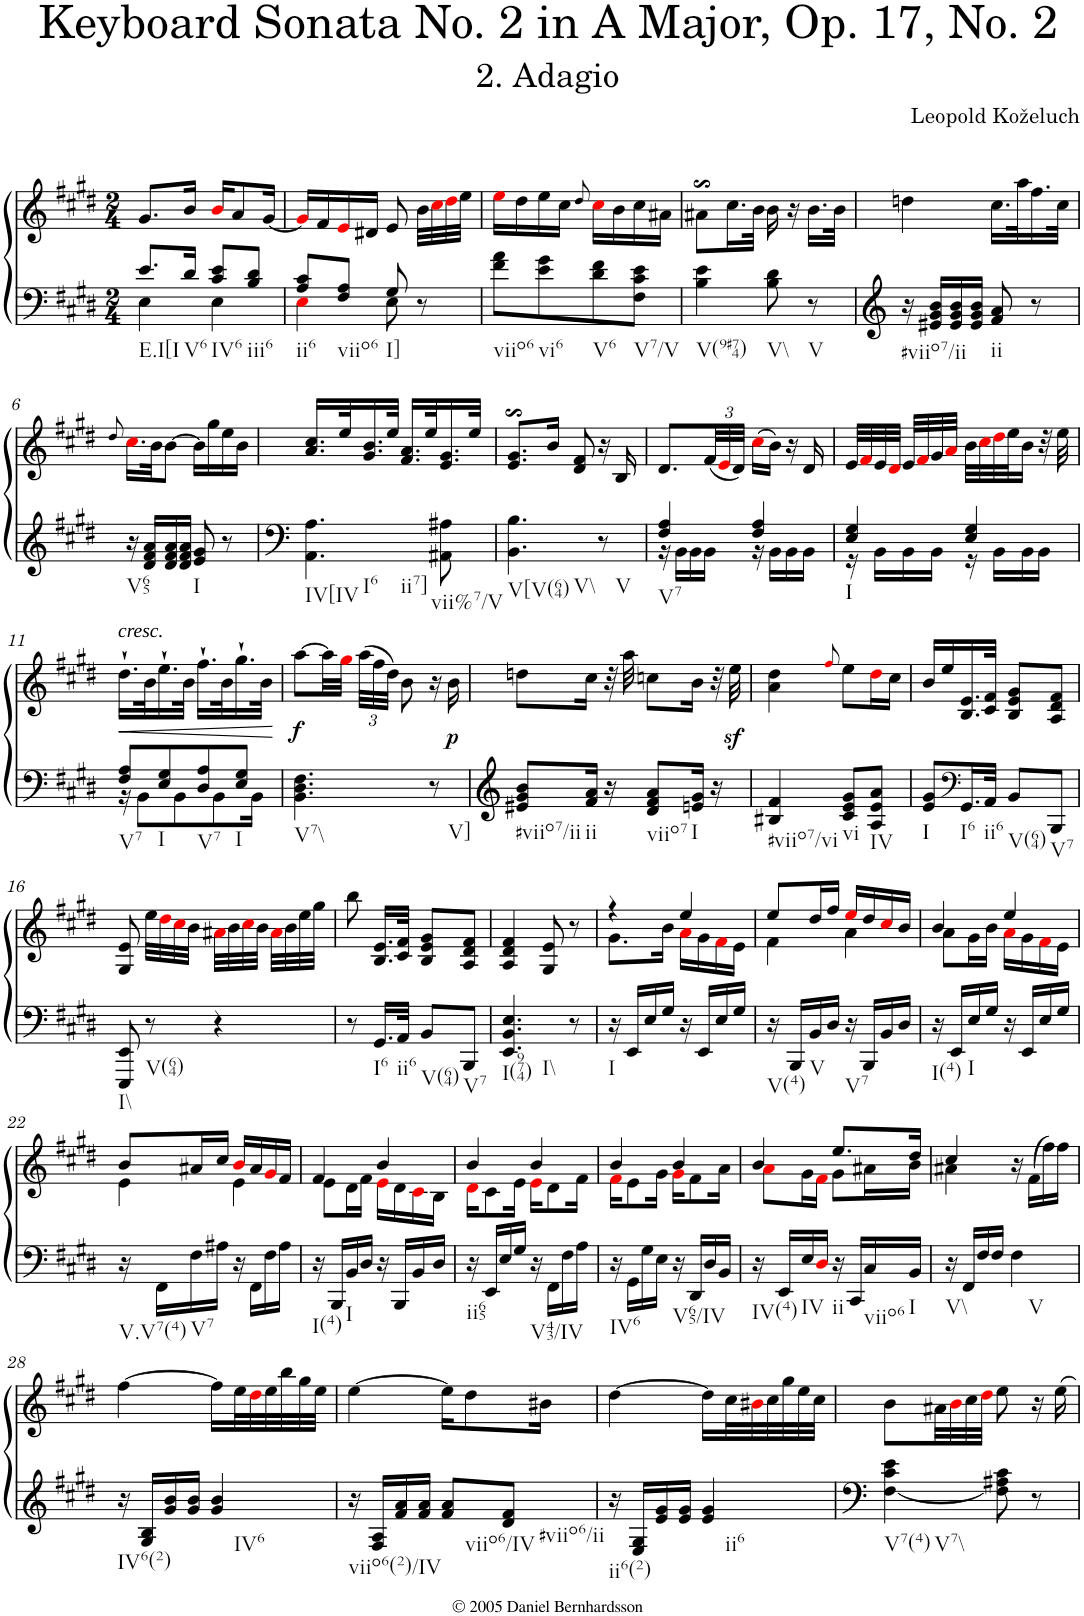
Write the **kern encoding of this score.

**kern	**kern	**dynam
*part1	*part1	*part1
*staff2	*staff1	*staff1/2
*I"Piano	*	*
*I'Pno.	*	*
*clefF4	*clefG2	*
*k[f#c#g#d#]	*k[f#c#g#d#]	*
*E:	*E:	*
*M2/4	*M2/4	*
=1	=1	=1
*^	*	*
!LO:TX:b:t=E.I[I	!	!	!
8.e/L	4E\	8.g#/L	.
!LO:TX:b:t=V6	!	!	!
16d#/Jk	.	16b/Jk	.
!LO:TX:b:t=IV6	!	!	!
8c#/ 8e/L	4E\	16bi/KL	.
.	.	8a/	.
!LO:TX:b:t=iii6	!	!	!
8B/ 8d#/J	.	.	.
.	.	[<16g#/Jk	.
=2	=2	=2	=2
!LO:TX:b:t=ii6	!	!	!
8A/ 8c#/L	4Ei\	16g#i/LL]	.
.	.	16f#/	.
!LO:TX:b:t=viio6	!	!	!
8F#/ 8A/J	.	16ei/	.
.	.	16d#X/JJ	.
!LO:TX:b:t=I]	!	!	!
8G#/	8E\	8e/	.
8r	8ryy	32b\LLL	.
.	.	32cc#i\	.
.	.	32dd#i\	.
.	.	32ee\JJJ	.
*v	*v	*	*
=3	=3	=3
!LO:TX:b:t=viio6	!	!
8f#\ 8a\L	16eei\LL	.
.	16dd#\	.
!LO:TX:b:t=vi6	!	!
8e\ 8g#\	16ee\	.
.	16cc#\JJ	.
.	8qdd#/	.
!LO:TX:b:t=V6	!	!
8d#\ 8f#\	16cc#i\LL	.
.	16b\	.
!LO:TX:b:t=V7/V	!	!
8F#\ 8c#\ 8e\J	16cc#\	.
.	16a#X\JJ	.
=4	=4	=4
!LO:TX:b:t=V(9#74)	!	!
4B\ 4e\	8a#Xs$sS\L	.
.	16.cc#\L	.
.	32b\JJk	.
!LO:TX:b:t=V\\	!	!
8B\ 8d#\	16b\	.
.	16r	.
!LO:TX:b:t=V	!	!
8r	16.b\LL	.
.	32b\JJk	.
=5	=5	=5
!LO:TX:b:t=#viio7/ii	!	!
16r	4ddn\	.
16e#X/ 16g#/ 16b/LL	.	.
16e#/ 16g#/ 16b/	.	.
16e#/ 16g#/ 16b/JJ	.	.
!LO:TX:b:t=ii	!	!
8f#/ 8a/	16.cc#\LL	.
.	32aa\K	.
8r	16.ff#\	.
.	32cc#\JJk	.
!!LO:LB:g=z
=6	=6	=6
.	8qdd#/	.
!LO:TX:b:t=V65	!	!
16r	16.cc#i\LL	.
16d#/ 16f#/ 16a/LL	.	.
.	32b\JK	.
16d#/ 16f#/ 16a/	[>8b\J	.
16d#/ 16f#/ 16a/JJ	.	.
!LO:TX:b:t=I	!	!
8e/ 8g#/	16b\LL]	.
.	16gg#\	.
8r	16ee\	.
.	16b\JJ	.
=7	=7	=7
!LO:TX:b:t=IV[IV	!	!
!LO:TX:b:t=I6	!	!
!LO:TX:b:t=ii7]	!	!
4.AA\ 4.A\	16.a/ 16.cc#/LL	.
.	32ee/K	.
.	16.g#/ 16.b/	.
.	32ee/JJk	.
.	16.f#/ 16.a/LL	.
.	32ee/K	.
!LO:TX:b:t=vii%7/V	!	!
8AA#X\ 8A#X\	16.e/ 16.g#/	.
.	32ee/JJk	.
=8	=8	=8
!LO:TX:b:t=V[V(64)	!	!
!LO:TX:b:t=V\\	!	!
4.BB\ 4.B\	8.e/s$SS 8.g#/s$SSL	.
.	16b/Jk	.
.	8d#/ 8f#/	.
!LO:TX:b:t=V	!	!
8r	16r	.
.	16B/	.
=9	=9	=9
*^	*	*
!LO:TX:b:t=V7	!	!	!
4F#/ 4A/	16r	8.d#/L	.
.	16BB\LL	.	.
.	16BB\	.	.
*	*	*Xbrackettup	*
.	16BB\JJ	(48f#/LL	.
.	.	48ei/	.
.	.	48d#/JJJ)	.
4F#/ 4A/	16r	(16cc#i\LL	.
.	16BB\LL	16b\JJ)	.
.	16BB\	16r	.
.	16BB\JJ	16d#/	.
=10	=10	=10	=10
!LO:TX:b:t=I	!	!	!
4E/ 4G#/	16r	32e/LLL	.
.	.	32f#i/	.
.	16BB\LL	32e/	.
.	.	32d#i/JJJ	.
.	16BB\	32e/LLL	.
.	.	32f#i/	.
.	16BB\JJ	32g#/	.
.	.	32ai/JJJ	.
4E/ 4G#/	16r	32b\LLL	.
.	.	32cc#i\	.
.	16BB\LL	32dd#i\	.
.	.	32ee\J	.
.	16BB\	16b\JJ	.
.	16BB\JJ	32r	.
.	.	32ee\	.
!!LO:LB:g=z
=11	=11	=11	=11
!	!	!LO:TX:a:i:t=cresc.	!
!LO:TX:b:t=V7	!	!	!
!	!	!	!LO:HP:b
8F#/ 8A/L	16r	16.dd#`\LL	<
.	8BB\L	.	.
.	.	32b\K	.
!LO:TX:b:t=I	!	!	!
8E/ 8G#/	.	16.ee`\	.
.	8BB\	.	.
.	.	32b\JJk	.
!LO:TX:b:t=V7	!	!	!
8D#/ 8A/	.	16.ff#`\LL	.
.	8BB\	.	.
.	.	32b\K	.
!LO:TX:b:t=I	!	!	!
8E/ 8G#/J	.	16.gg#`\	.
.	16BB\Jk	.	.
.	.	32b\JJk	.
*v	*v	*	*
.	.	[
=12	=12	=12
!LO:TX:b:t=V7\\	!	!
!	!	!LO:DY:b
4.BB\ 4.D#\ 4.F#\	[>8aa\L	f
.	32aa\LL]	.
.	32gg#i\JJJ	.
.	(48aa\LLL	.
.	48ff#\	.
.	48dd#\JJJ)	.
.	8b\	.
!LO:TX:b:t=V]	!	!
8r	16r	.
!	!	!LO:DY:b
.	16b\	p
=13	=13	=13
!LO:TX:b:t=#viio7/ii	!	!
8e#X/ 8g#/ 8b/L	8ddn\L	.
!LO:TX:b:t=ii	!	!
16f#/ 16a/Jk	16cc#\Jk	.
16r	32r	.
.	32aa\	.
!LO:TX:b:t=viio7	!	!
8d#/ 8f#/ 8a/L	8ccn\L	.
!LO:TX:b:t=I	!	!
16en/ 16g#/Jk	16b\Jk	.
16r	32r	.
.	32eez<\	.
=14	=14	=14
!LO:TX:b:t=#viio7/vi	!	!
4B#X/ 4f#/	4a\ 4dd#\	.
.	8qff#i/	.
!LO:TX:b:t=vi	!	!
8c#/ 8e/ 8g#/L	8ee\L	.
!LO:TX:b:t=IV	!	!
8A/ 8e/ 8a/J	16dd#i\L	.
.	16cc#\JJ	.
=15	=15	=15
!LO:TX:b:t=I	!	!
8e/ 8g#/L	16b/LL	.
.	16ee/	.
*clefF4	*	*
!LO:TX:b:t=I6	!	!
16.GG#/L	16.B/ 16.e/	.
!LO:TX:b:t=ii6	!	!
32AA/JJk	32c#/ 32f#/JJk	.
!LO:TX:b:t=V(64)	!	!
8BB/L	8B/ 8e/ 8g#/L	.
!LO:TX:b:t=V7	!	!
8BBB/J	8A/ 8d#/ 8f#/J	.
!!LO:LB:g=z
=16	=16	=16
!LO:TX:b:t=I\\	!	!
8EEE/ 8EE/	8G#/ 8e/	.
!LO:TX:b:t=V(64)	!	!
8r	32ee\LLL	.
.	32dd#i\	.
.	32cc#i\	.
.	32b\JJJ	.
4r	32a#Xi\LLL	.
.	32b\	.
.	32cc#i\	.
.	32b\JJJ	.
.	32a#i\LLL	.
.	32b\	.
.	32ee\	.
.	32gg#\JJJ	.
=17	=17	=17
8r	8bb\	.
!LO:TX:b:t=I6	!	!
16.GG#/LL	16.B/ 16.e/LL	.
!LO:TX:b:t=ii6	!	!
32AA/JJk	32c#/ 32f#/JJk	.
!LO:TX:b:t=V(64)	!	!
8BB/L	8B/ 8e/ 8g#/L	.
!LO:TX:b:t=V7	!	!
8BBB/J	8A/ 8d#/ 8f#/J	.
=18	=18	=18
!LO:TX:b:t=I(974)	!	!
!LO:TX:b:t=I\\	!	!
4.EE/ 4.BB/ 4.E/	4A/ 4d#/ 4f#/	.
.	8G#/ 8e/	.
8r	8r	.
=19	=19	=19
*	*^	*
!LO:TX:b:t=I	!	!	!
16r	4r	8.g#\L	.
16EE/LL	.	.	.
16E/	.	.	.
16G#/JJ	.	16b\Jk	.
16r	4ee/	16ai\LL	.
16EE/LL	.	16g#\	.
16E/	.	16f#i\	.
16G#/JJ	.	16e\JJ	.
=20	=20	=20	=20
!LO:TX:b:t=V(4)	!	!	!
16r	8ee/L	4f#\	.
16BBB/LL	.	.	.
!LO:TX:b:t=V	!	!	!
16BB/	16dd#/L	.	.
16D#/JJ	16ff#/JJ	.	.
!LO:TX:b:t=V7	!	!	!
16r	16eei/LL	4a\	.
16BBB/LL	16dd#/	.	.
16BB/	16cc#i/	.	.
16D#/JJ	16b/JJ	.	.
=21	=21	=21	=21
!LO:TX:b:t=I(4)	!	!	!
16r	4b/	8a\L	.
16EE/LL	.	.	.
!LO:TX:b:t=I	!	!	!
16E/	.	16g#\L	.
16G#/JJ	.	16b\JJ	.
16r	4ee/	16ai\LL	.
16EE/LL	.	16g#\	.
16E/	.	16f#i\	.
16G#/JJ	.	16e\JJ	.
!!LO:LB:g=z	!!
=22	=22	=22	=22
!LO:TX:b:t=V.V7(4)	!	!	!
16r	8b/L	4e\	.
16FF#\LL	.	.	.
!LO:TX:b:t=V7	!	!	!
16F#\	16a#X/L	.	.
16A#X\JJ	16cc#/JJ	.	.
16r	16bi/LL	4e\	.
16FF#\LL	16a#/	.	.
16F#\	16g#i/	.	.
16A#\JJ	16f#/JJ	.	.
=23	=23	=23	=23
!LO:TX:b:t=I(4)	!	!	!
16r	4f#/	8e\L	.
16BBB/LL	.	.	.
!LO:TX:b:t=I	!	!	!
16BB/	.	16d#\L	.
16D#/JJ	.	16f#\JJ	.
16r	4b/	16ei\LL	.
16BBB/LL	.	16d#\	.
16BB/	.	16c#i\	.
16D#/JJ	.	16B\JJ	.
=24	=24	=24	=24
!LO:TX:b:t=ii65	!	!	!
16r	4b/	16d#i\KL	.
16EE/LL	.	8c#\	.
16E/	.	.	.
16G#/JJ	.	16e\Jk	.
!LO:TX:b:t=V43/IV	!	!	!
16r	4b/	16ei\KL	.
16FF#\LL	.	8d#\	.
16F#\	.	.	.
16A\JJ	.	16f#\Jk	.
=25	=25	=25	=25
!LO:TX:b:t=IV6	!	!	!
16r	4b/	16f#i\KL	.
16GG#\LL	.	8e\	.
16G#\	.	.	.
16E\JJ	.	16g#\Jk	.
!LO:TX:b:t=V65/IV	!	!	!
16r	4b/	16g#i\KL	.
16DD#/LL	.	8f#\	.
16D#/	.	.	.
16BB/JJ	.	16a\Jk	.
=26	=26	=26	=26
!LO:TX:b:t=IV(4)	!	!	!
16r	4b/	8ai\L	.
16EE/LL	.	.	.
!LO:TX:b:t=IV	!	!	!
16E/	.	16g#\L	.
16D#i/JJ	.	16f#i\JJ	.
!LO:TX:b:t=ii	!	!	!
16r	8.ee/L	8g#\L	.
16CC#/LL	.	.	.
!LO:TX:b:t=viio6	!	!	!
16C#/	.	16a#X\L	.
!LO:TX:b:t=I	!	!	!
16BB/JJ	16dd#/Jk	16b\JJ	.
=27	=27	=27	=27
!LO:TX:b:t=V\\	!	!	!
16r	4cc#/	4a#X\	.
16FF#/LL	.	.	.
16F#/	.	.	.
16F#/JJ	.	.	.
!LO:TX:b:t=V	!	!	!
4F#\	16r	4ryy	.
.	(16f#\LL	.	.
.	16ff#\)	.	.
.	16ff#\JJ	.	.
*	*v	*v	*
!!LO:LB:g=z
=28	=28	=28
!LO:TX:b:t=IV6(2)	!	!
16r	[>4ff#\	.
16G#/ 16B/LL	.	.
16g#/ 16b/	.	.
16g#/ 16b/JJ	.	.
!LO:TX:b:t=IV6	!	!
4g#/ 4b/	16ff#\LL]	.
.	32ee\L	.
.	32dd#i\	.
.	32ee\	.
.	32bb\	.
.	32gg#\	.
.	32ee\JJJ	.
=29	=29	=29
!LO:TX:b:t=viio6(2)/IV	!	!
16r	[>4ee\	.
16F#/ 16A/LL	.	.
16f#/ 16a/	.	.
16f#/ 16a/JJ	.	.
!LO:TX:b:t=viio6/IV	!	!
8f#/ 8a/L	16ee\KL]	.
.	8dd#\	.
!LO:TX:b:t=#viio6/ii	!	!
8d#/ 8f#/J	.	.
.	16b#X\Jk	.
=30	=30	=30
!LO:TX:b:t=ii6(2)	!	!
16r	[>4dd#\	.
16E/ 16G#/LL	.	.
16e/ 16g#/	.	.
16e/ 16g#/JJ	.	.
!LO:TX:b:t=ii6	!	!
4e/ 4g#/	16dd#\LL]	.
.	32cc#\L	.
.	32b#Xi\	.
.	32cc#\	.
.	32gg#\	.
.	32ee\	.
.	32cc#\JJJ	.
=31	=31	=31
!LO:TX:b:t=V7(4)	!	!
!LO:TX:b:t=V7\\	!	!
[<4F#\ 4c#\ 4e\	8b\L	.
.	32a#X\LL	.
.	32bi\	.
.	32cc#\	.
.	32dd#i\JJJ	.
8F#\] 8A#X\ 8c#\	8ee\	.
8r	16r	.
.	16ee\	.
=	=	=
*-	*-	*-
